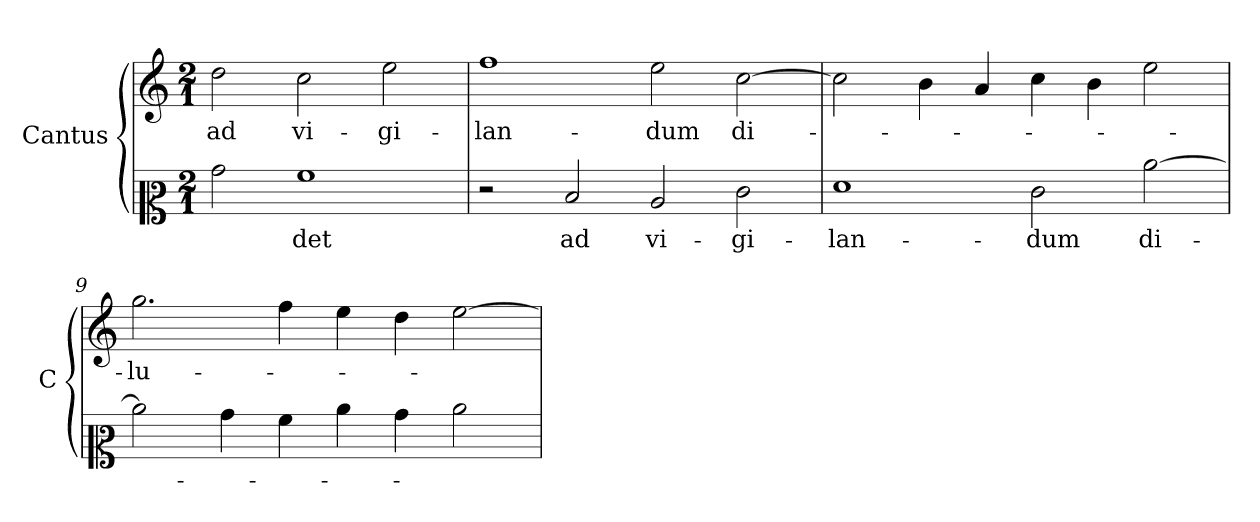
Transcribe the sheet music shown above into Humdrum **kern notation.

**kern	**text	**kern	**text
*part1	*part1	*part1	*part1
*staff2	*staff2	*staff1	*staff1
*I"Cantus	*	*	*
*I'C	*	*	*
*clefC2	*	*clefG2	*
*k[]	*	*k[]	*
*D:dor	*	*D:dor	*
*M2/1	*	*M2/1	*
=	=	=	=
2bi	.	2dd	ad
1ai	-det	2cc	vi-
.	.	2ee	-gi-
=7	=7	=7	=7
2r	.	1ff	-lan-
2d	ad	.	.
2c	vi-	2ee	-dum
2e	-gi-	[2cc	di-
=8	=8	=8	=8
1f	-lan-	2cc]	.
.	.	4b	.
.	.	4a	.
2e	-dum	4cc	.
.	.	4b	.
[2cc	di-	2ee	.
=9	=9	=9	=9
2cc]	.	2.ggi	-lu-
4b	.	.	.
4a	.	4ffi	.
4cc	.	4eei	.
4b	.	4ddi	.
2cc	.	[2eei	.
=	=	=	=
*-	*-	*-	*-
